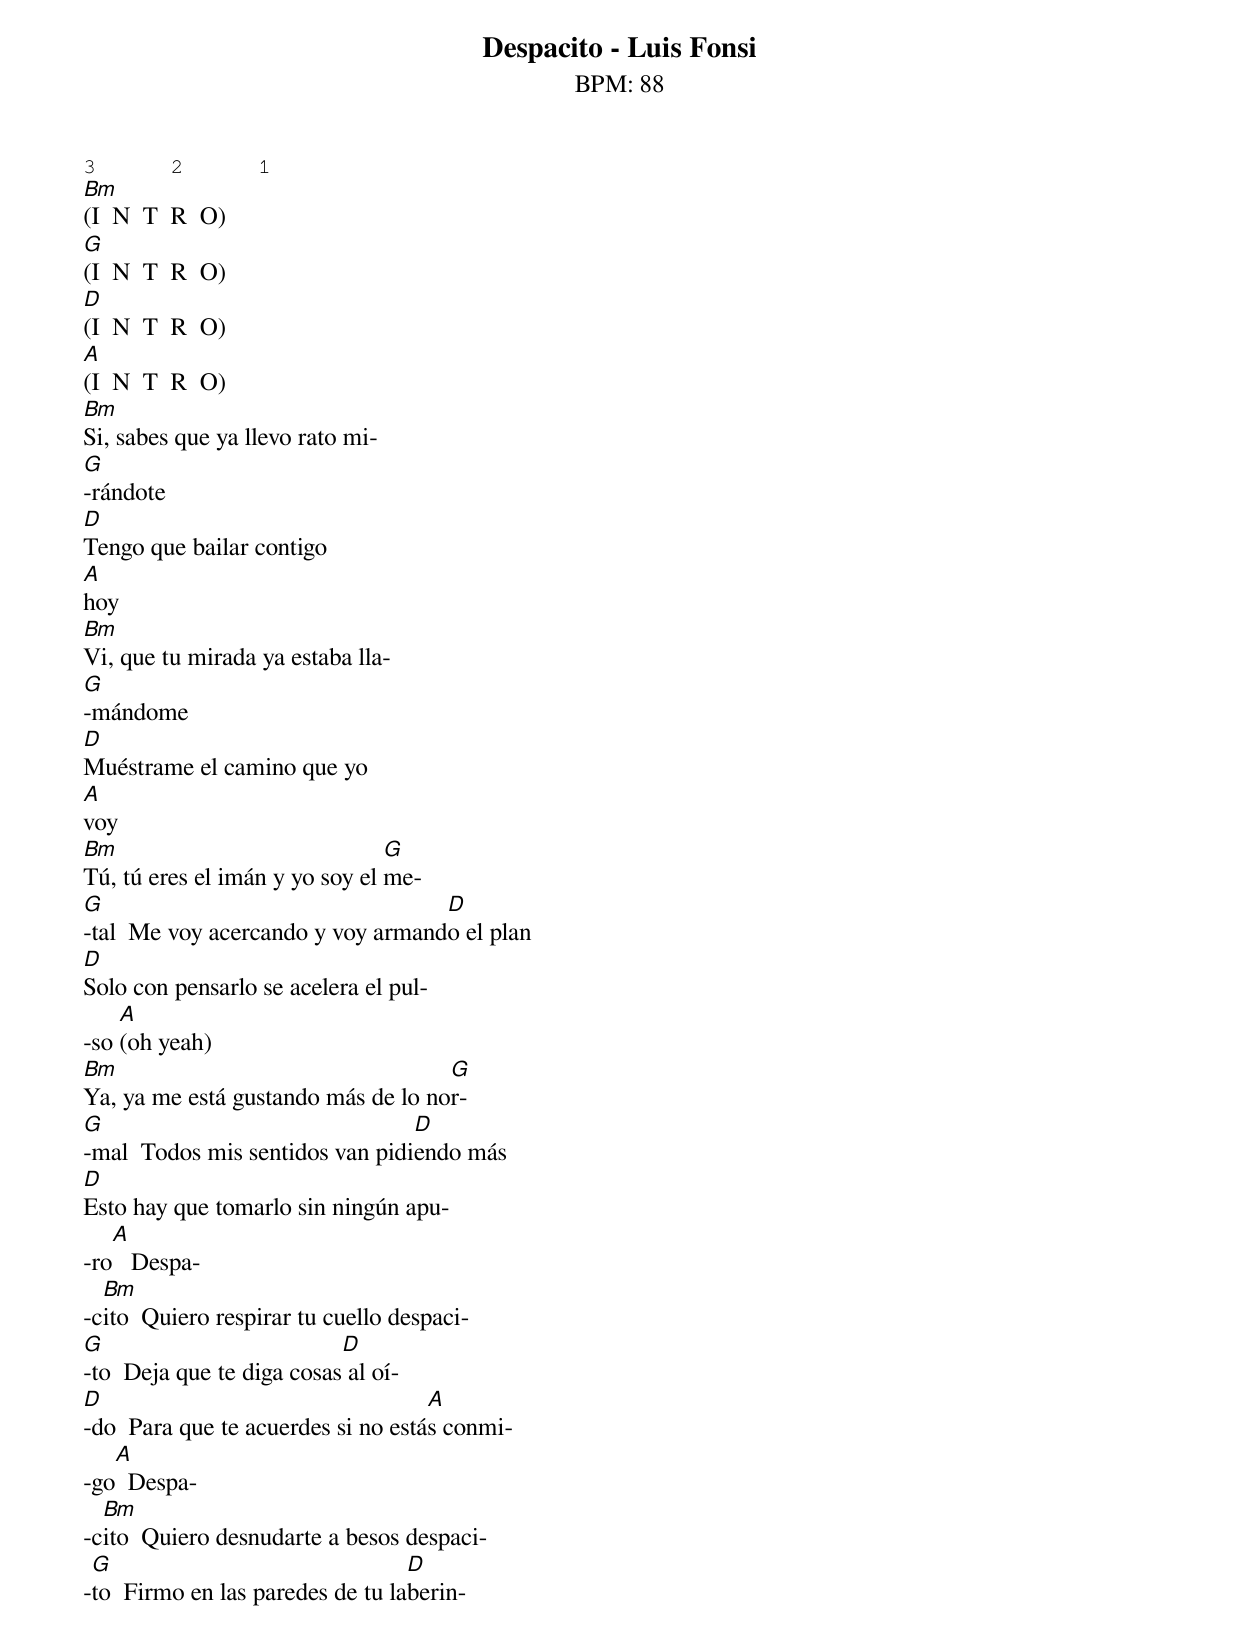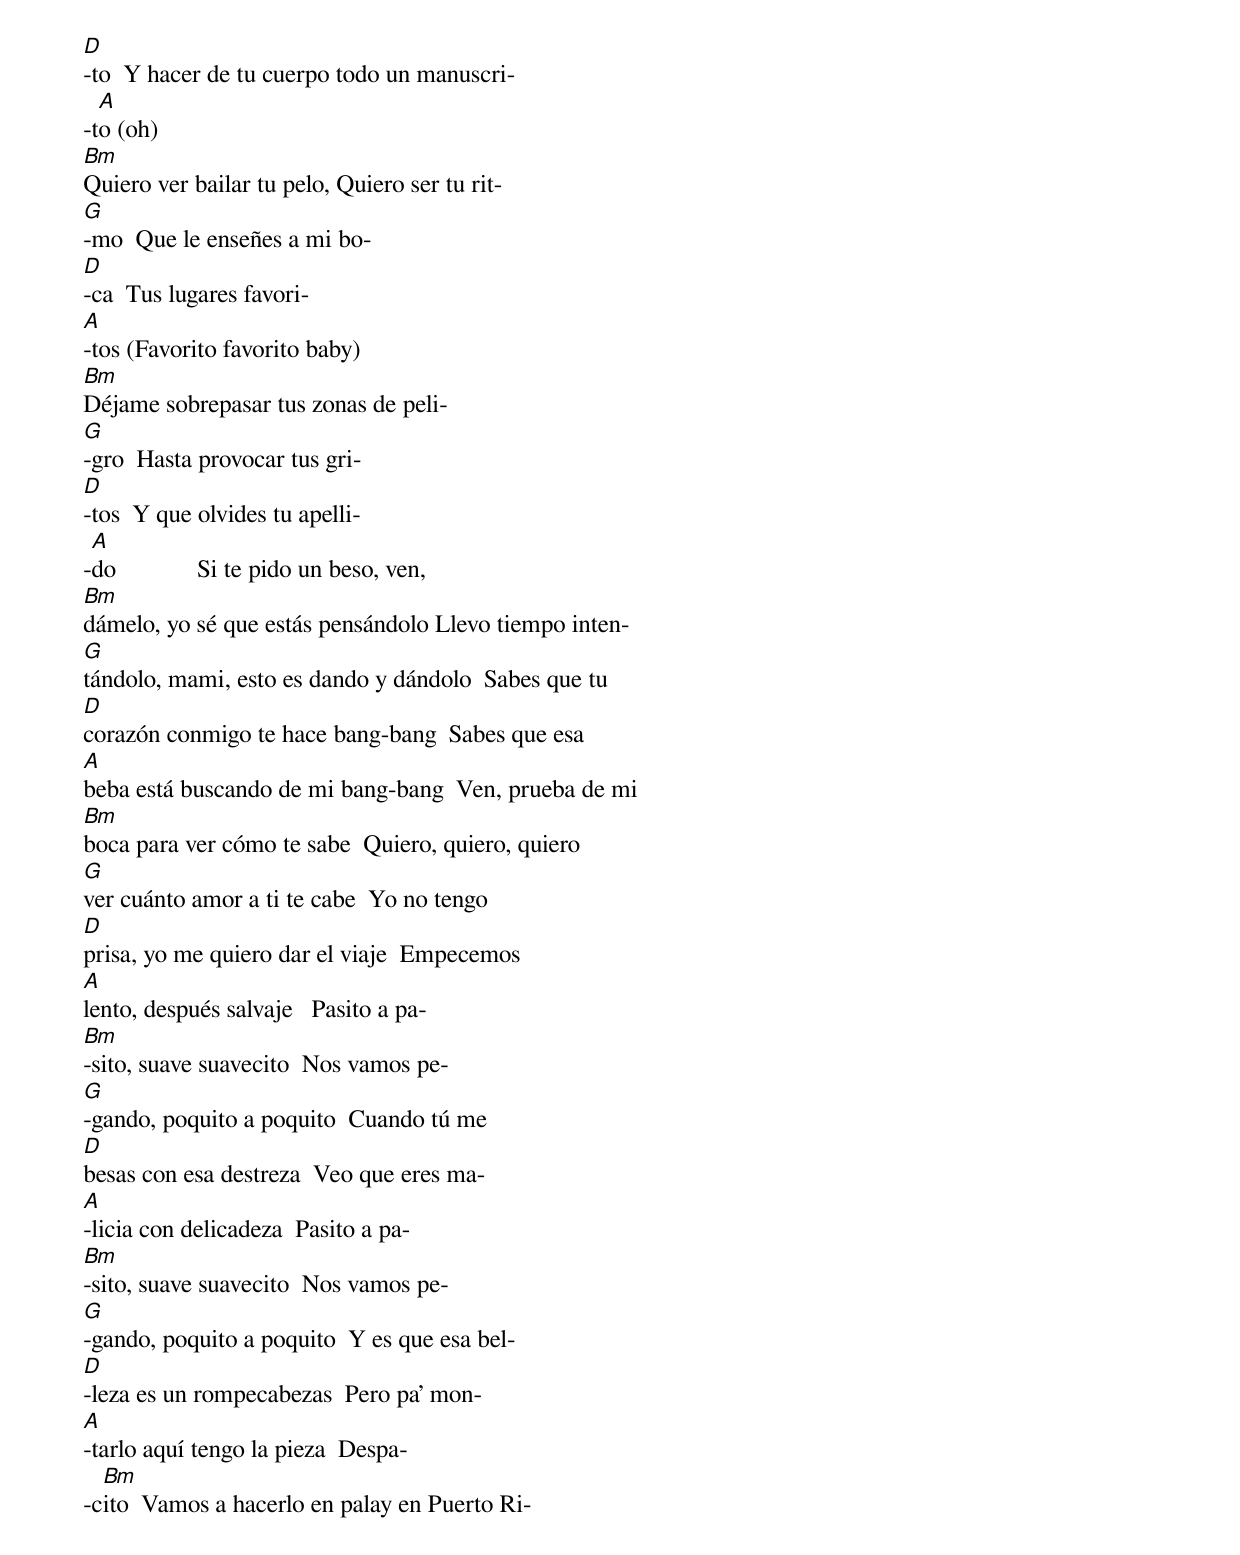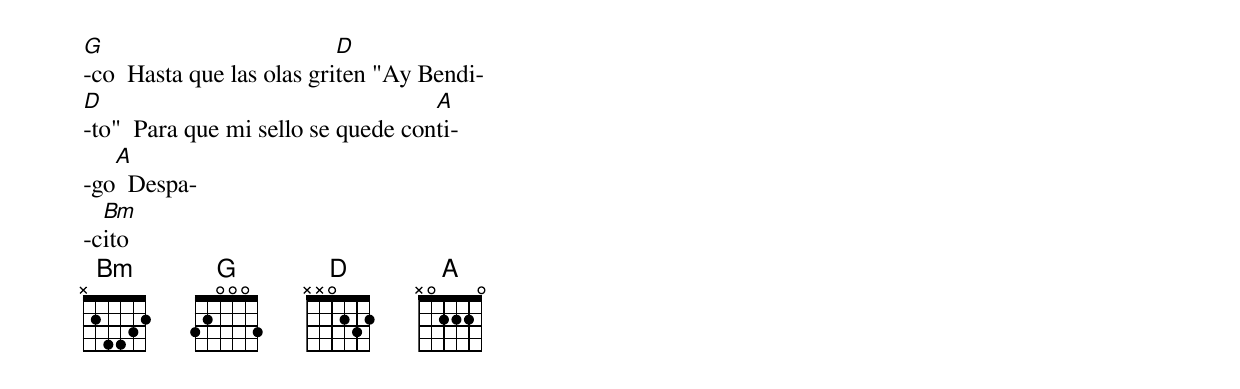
Despacito - Luis Fonsi
BPM: 88

3      2      1
Bm
(I  N  T  R  O)
G
(I  N  T  R  O)
D
(I  N  T  R  O)
A
(I  N  T  R  O)
Bm
Si, sabes que ya llevo rato mi-
G
-rándote
D
Tengo que bailar contigo
A
hoy
Bm
Vi, que tu mirada ya estaba lla-
G
-mándome
D
Muéstrame el camino que yo
A
voy
Bm                              G
Tú, tú eres el imán y yo soy el me-
G                                  D
-tal  Me voy acercando y voy armando el plan
D
Solo con pensarlo se acelera el pul-
    A
-so (oh yeah)
Bm                                  G
Ya, ya me está gustando más de lo nor-
G                                D
-mal  Todos mis sentidos van pidiendo más
D
Esto hay que tomarlo sin ningún apu-
   A
-ro   Despa-
  Bm
-cito  Quiero respirar tu cuello despaci-
G                          D
-to  Deja que te diga cosas al oí-
D                                   A
-do  Para que te acuerdes si no estás conmi-
   A
-go  Despa-
  Bm
-cito  Quiero desnudarte a besos despaci-
 G                                D
-to  Firmo en las paredes de tu laberin-
D
-to  Y hacer de tu cuerpo todo un manuscri-
  A
-to (oh)
Bm
Quiero ver bailar tu pelo, Quiero ser tu rit-
G
-mo  Que le enseñes a mi bo-
D
-ca  Tus lugares favori-
A
-tos (Favorito favorito baby)
Bm
Déjame sobrepasar tus zonas de peli-
G
-gro  Hasta provocar tus gri-
D
-tos  Y que olvides tu apelli-
 A
-do             Si te pido un beso, ven,
Bm
dámelo, yo sé que estás pensándolo Llevo tiempo inten-
G
tándolo, mami, esto es dando y dándolo  Sabes que tu
D
corazón conmigo te hace bang-bang  Sabes que esa
A
beba está buscando de mi bang-bang  Ven, prueba de mi
Bm
boca para ver cómo te sabe  Quiero, quiero, quiero
G
ver cuánto amor a ti te cabe  Yo no tengo
D
prisa, yo me quiero dar el viaje  Empecemos
A
lento, después salvaje   Pasito a pa-
Bm
-sito, suave suavecito  Nos vamos pe-
G
-gando, poquito a poquito  Cuando tú me
D
besas con esa destreza  Veo que eres ma-
A
-licia con delicadeza  Pasito a pa-
Bm
-sito, suave suavecito  Nos vamos pe-
G
-gando, poquito a poquito  Y es que esa bel-
D
-leza es un rompecabezas  Pero pa' mon-
A
-tarlo aquí tengo la pieza  Despa-
  Bm
-cito  Vamos a hacerlo en palay en Puerto Ri-
G                          D
-co  Hasta que las olas griten "Ay Bendi-
D                                   A
-to"  Para que mi sello se quede conti-
   A
-go  Despa-
  Bm
-cito
